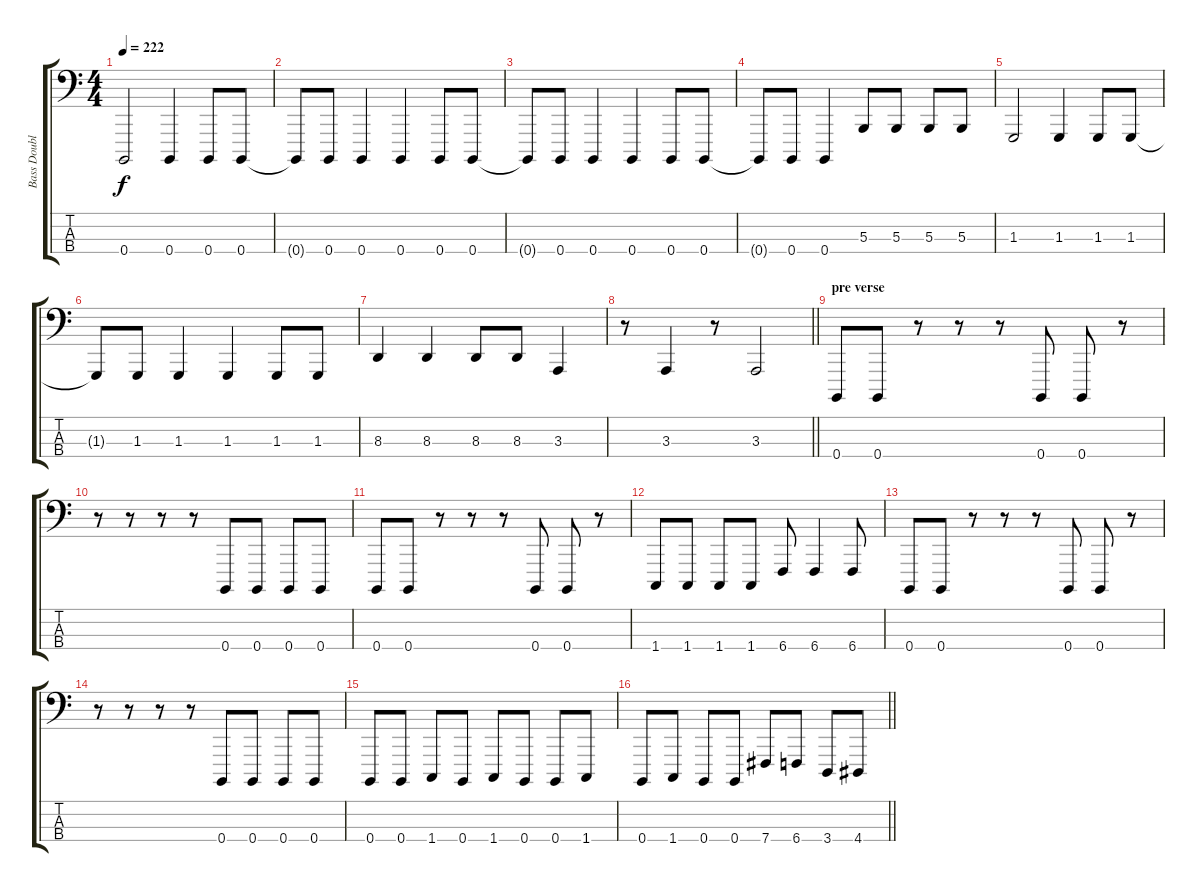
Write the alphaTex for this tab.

\track ("Bass Double" "Bass Doubl") {instrument harpsichord}
\staff {score tabs}
\tuning (E2 B1 Gb1 B0) {hide}
\ts (4 4)
\tempo 222
\clef f4
\ks c
0.4.2{dy f} 0.4.4 0.4.8 0.4.8 |
0.4{t}.8 0.4.8 0.4.4 0.4.4 0.4.8 0.4.8 |
0.4{t}.8 0.4.8 0.4.4 0.4.4 0.4.8 0.4.8 |
0.4{t}.8 0.4.8 0.4.4 5.3.8 5.3.8 5.3.8 5.3.8 |
1.3.2 1.3.4 1.3.8 1.3.8 |
1.3{t}.8 1.3.8 1.3.4 1.3.4 1.3.8 1.3.8 |
8.3.4 8.3.4 8.3.8 8.3.8 3.3.4 |
\barLineRight lightlight
r.8 3.3.4 r.8 3.3.2 |
\section ("" "pre verse")
0.4.8 0.4.8 r.8 r.8 r.8 0.4.8 0.4.8 r.8 |
r.8 r.8 r.8 r.8 0.4.8 0.4.8 0.4.8 0.4.8 |
0.4.8 0.4.8 r.8 r.8 r.8 0.4.8 0.4.8 r.8 |
1.4.8 1.4.8 1.4.8 1.4.8 6.4.8 6.4.4 6.4.8 |
0.4.8 0.4.8 r.8 r.8 r.8 0.4.8 0.4.8 r.8 |
r.8 r.8 r.8 r.8 0.4.8 0.4.8 0.4.8 0.4.8 |
0.4.8 0.4.8 1.4.8 0.4.8 1.4.8 0.4.8 0.4.8 1.4.8 |
\barLineRight lightlight
0.4.8 1.4.8 0.4.8 0.4.8 7.4.8 6.4.8 3.4.8 4.4.8
